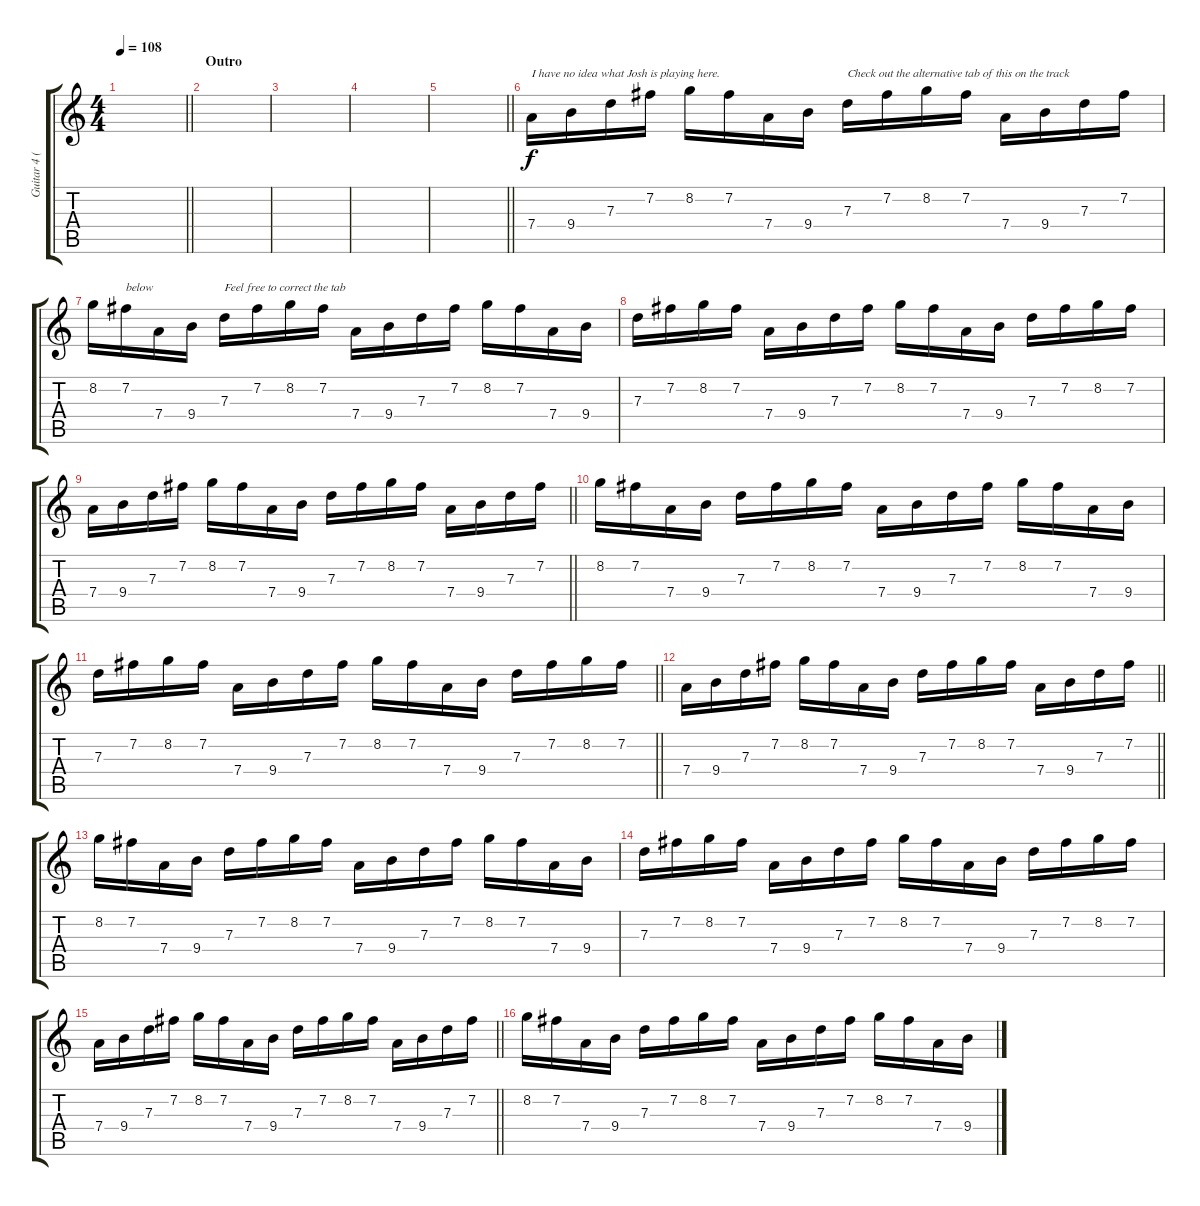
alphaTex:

\track ("Guitar 4 (Josh Klinghoffer)" "Guitar 4 (") {instrument electricguitarclean}
\staff {score tabs}
\tuning (E4 B3 G3 D3 A2 E2) {hide}
\ts (4 4)
\tempo 108
\clef g2
\barLineRight lightlight
\ks c
|
\section ("" "Outro")
|
|
|
\barLineRight lightlight
|
7.4.16{txt "I have no idea what Josh is playing here." volume 7 instrument electricguitarjazz} 9.4.16 7.3.16 7.2.16 8.2.16 7.2.16 7.4.16 9.4.16 7.3.16{txt "Check out the alternative tab of this on the track"} 7.2.16 8.2.16 7.2.16 7.4.16 9.4.16 7.3.16 7.2.16 |
8.2.16 7.2.16{txt "below"} 7.4.16 9.4.16 7.3.16{txt "Feel free to correct the tab"} 7.2.16 8.2.16 7.2.16 7.4.16 9.4.16 7.3.16 7.2.16 8.2.16 7.2.16 7.4.16 9.4.16 |
7.3.16 7.2.16 8.2.16 7.2.16 7.4.16 9.4.16 7.3.16 7.2.16 8.2.16 7.2.16 7.4.16 9.4.16 7.3.16 7.2.16 8.2.16 7.2.16 |
\barLineRight lightlight
7.4.16 9.4.16 7.3.16 7.2.16 8.2.16 7.2.16 7.4.16 9.4.16 7.3.16 7.2.16 8.2.16 7.2.16 7.4.16 9.4.16 7.3.16 7.2.16 |
8.2.16 7.2.16 7.4.16 9.4.16 7.3.16 7.2.16 8.2.16 7.2.16 7.4.16 9.4.16 7.3.16 7.2.16 8.2.16 7.2.16 7.4.16 9.4.16 |
\barLineRight lightlight
7.3.16 7.2.16 8.2.16 7.2.16 7.4.16 9.4.16 7.3.16 7.2.16 8.2.16 7.2.16 7.4.16 9.4.16 7.3.16 7.2.16 8.2.16 7.2.16 |
\barLineRight lightlight
7.4.16 9.4.16 7.3.16 7.2.16 8.2.16 7.2.16 7.4.16 9.4.16 7.3.16 7.2.16 8.2.16 7.2.16 7.4.16 9.4.16 7.3.16 7.2.16 |
8.2.16 7.2.16 7.4.16 9.4.16 7.3.16 7.2.16 8.2.16 7.2.16 7.4.16 9.4.16 7.3.16 7.2.16 8.2.16 7.2.16 7.4.16 9.4.16 |
7.3.16 7.2.16 8.2.16 7.2.16 7.4.16 9.4.16 7.3.16 7.2.16 8.2.16 7.2.16 7.4.16 9.4.16 7.3.16 7.2.16 8.2.16 7.2.16 |
\barLineRight lightlight
7.4.16 9.4.16 7.3.16 7.2.16 8.2.16 7.2.16 7.4.16 9.4.16 7.3.16 7.2.16 8.2.16 7.2.16 7.4.16 9.4.16 7.3.16 7.2.16 |
8.2.16 7.2.16 7.4.16 9.4.16 7.3.16 7.2.16 8.2.16 7.2.16 7.4.16 9.4.16 7.3.16 7.2.16 8.2.16 7.2.16 7.4.16 9.4.16
